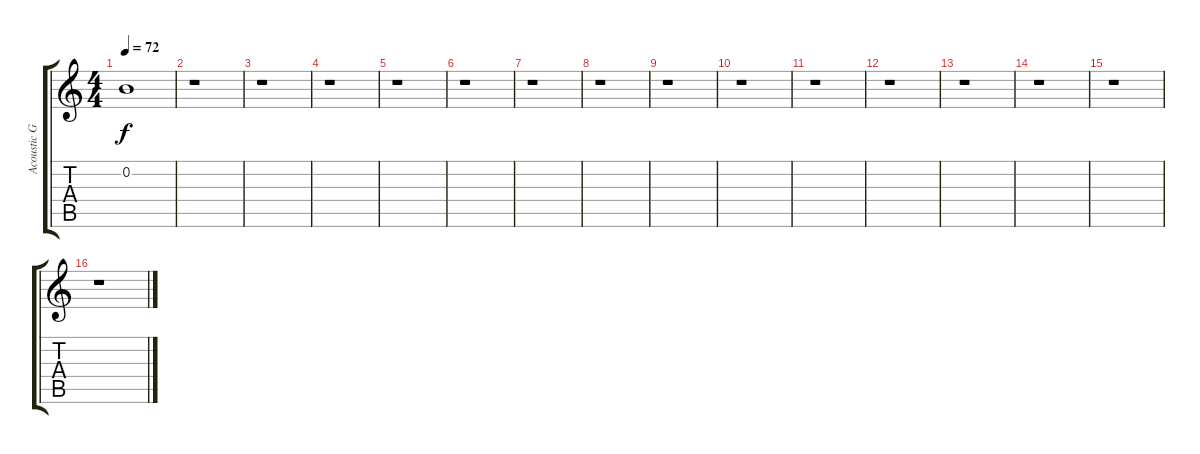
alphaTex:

\track ("Acoustic Guitar" "Acoustic G") {instrument acousticguitarsteel}
\staff {score tabs}
\tuning (E4 B3 G3 D3 A2 E2) {hide}
\ts (4 4)
\tempo 72
\clef g2
\ks c
0.2{t}.1{dy f} |
r.1 |
r.1 |
r.1 |
r.1 |
r.1 |
r.1 |
r.1 |
r.1 |
r.1 |
r.1 |
r.1 |
r.1 |
r.1 |
r.1 |
r.1
